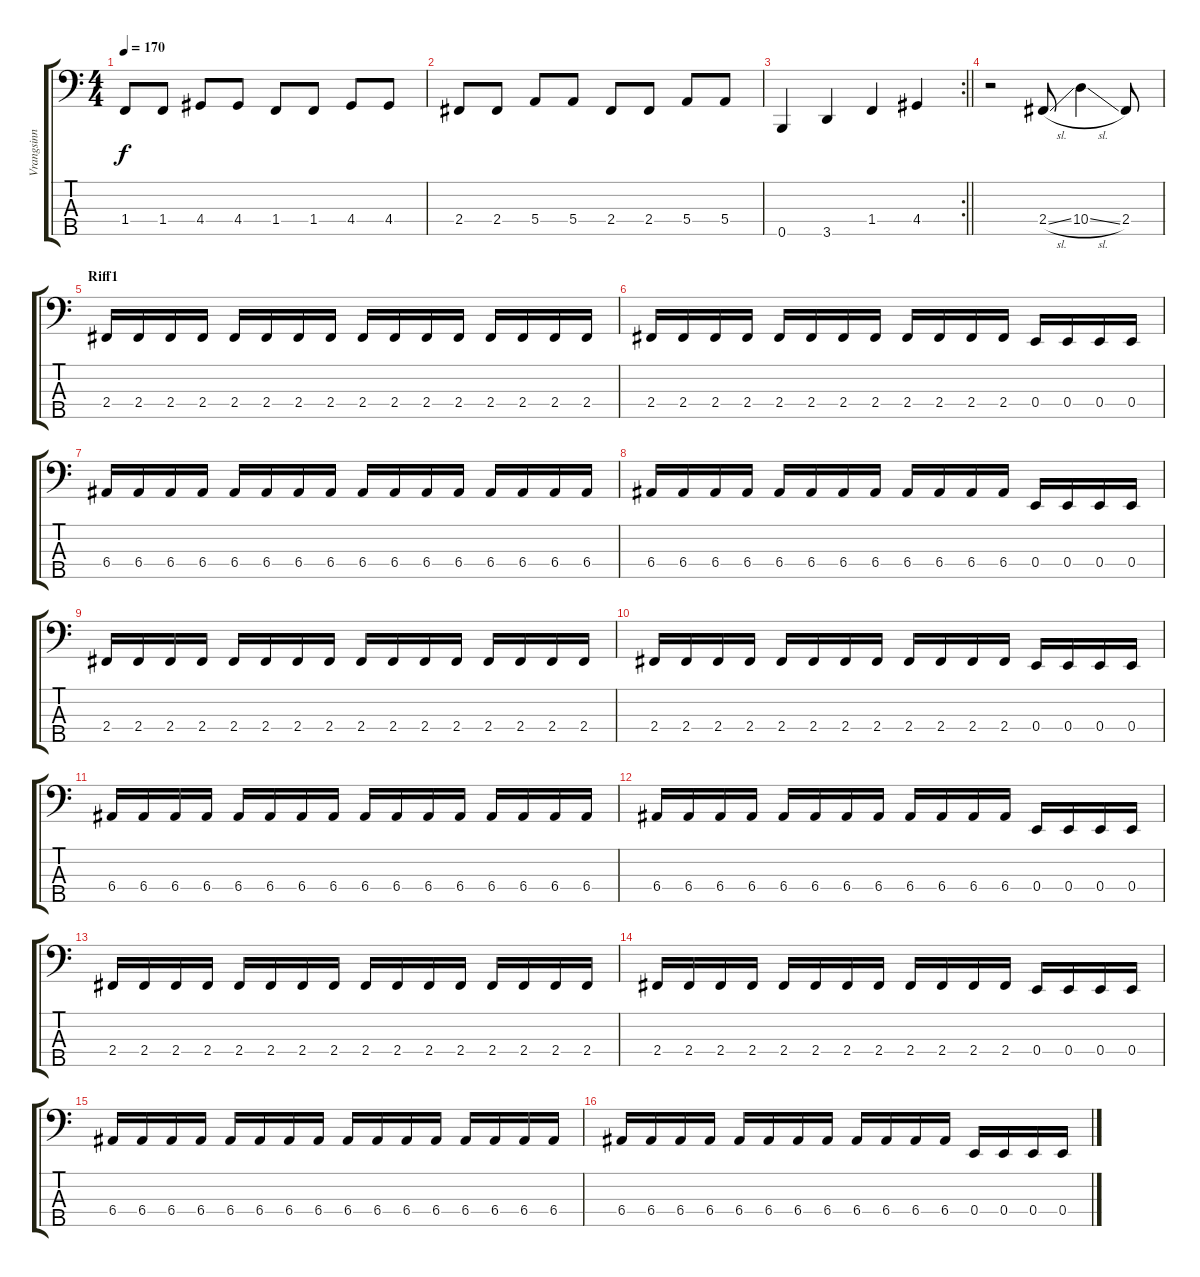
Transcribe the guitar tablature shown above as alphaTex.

\track ("Vrangsinn - Bass" "Vrangsinn ") {instrument electricbassfinger}
\staff {score tabs}
\tuning (G2 D2 A1 E1 B0) {hide}
\ts (4 4)
\tempo 170
\clef f4
\ks c
1.4.8{dy f} 1.4.8 4.4.8 4.4.8 1.4.8 1.4.8 4.4.8 4.4.8 |
2.4.8 2.4.8 5.4.8 5.4.8 2.4.8 2.4.8 5.4.8 5.4.8 |
\rc 2
\barLineRight lightlight
0.5.4 3.5.4 1.4.4 4.4.4 |
r.2 2.4{sl}.8 10.4{sl}.4 2.4.8 |
\section ("" "Riff1")
2.4.16 2.4.16 2.4.16 2.4.16 2.4.16 2.4.16 2.4.16 2.4.16 2.4.16 2.4.16 2.4.16 2.4.16 2.4.16 2.4.16 2.4.16 2.4.16 |
2.4.16 2.4.16 2.4.16 2.4.16 2.4.16 2.4.16 2.4.16 2.4.16 2.4.16 2.4.16 2.4.16 2.4.16 0.4.16 0.4.16 0.4.16 0.4.16 |
6.4.16 6.4.16 6.4.16 6.4.16 6.4.16 6.4.16 6.4.16 6.4.16 6.4.16 6.4.16 6.4.16 6.4.16 6.4.16 6.4.16 6.4.16 6.4.16 |
6.4.16 6.4.16 6.4.16 6.4.16 6.4.16 6.4.16 6.4.16 6.4.16 6.4.16 6.4.16 6.4.16 6.4.16 0.4.16 0.4.16 0.4.16 0.4.16 |
2.4.16 2.4.16 2.4.16 2.4.16 2.4.16 2.4.16 2.4.16 2.4.16 2.4.16 2.4.16 2.4.16 2.4.16 2.4.16 2.4.16 2.4.16 2.4.16 |
2.4.16 2.4.16 2.4.16 2.4.16 2.4.16 2.4.16 2.4.16 2.4.16 2.4.16 2.4.16 2.4.16 2.4.16 0.4.16 0.4.16 0.4.16 0.4.16 |
6.4.16 6.4.16 6.4.16 6.4.16 6.4.16 6.4.16 6.4.16 6.4.16 6.4.16 6.4.16 6.4.16 6.4.16 6.4.16 6.4.16 6.4.16 6.4.16 |
6.4.16 6.4.16 6.4.16 6.4.16 6.4.16 6.4.16 6.4.16 6.4.16 6.4.16 6.4.16 6.4.16 6.4.16 0.4.16 0.4.16 0.4.16 0.4.16 |
2.4.16 2.4.16 2.4.16 2.4.16 2.4.16 2.4.16 2.4.16 2.4.16 2.4.16 2.4.16 2.4.16 2.4.16 2.4.16 2.4.16 2.4.16 2.4.16 |
2.4.16 2.4.16 2.4.16 2.4.16 2.4.16 2.4.16 2.4.16 2.4.16 2.4.16 2.4.16 2.4.16 2.4.16 0.4.16 0.4.16 0.4.16 0.4.16 |
6.4.16 6.4.16 6.4.16 6.4.16 6.4.16 6.4.16 6.4.16 6.4.16 6.4.16 6.4.16 6.4.16 6.4.16 6.4.16 6.4.16 6.4.16 6.4.16 |
6.4.16 6.4.16 6.4.16 6.4.16 6.4.16 6.4.16 6.4.16 6.4.16 6.4.16 6.4.16 6.4.16 6.4.16 0.4.16 0.4.16 0.4.16 0.4.16
